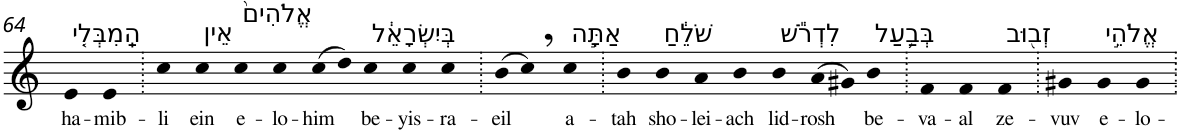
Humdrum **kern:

**kern	**text
*part1	*part1
*staff1	*staff1
*I"Piano	*
*I'Pno	*
!!LO:PB:g=z
*clefG2	*
*k[]	*
=64	=64
!LO:TX:a:t=הַֽמִבְּלִ֤י	!
!	!LO:LY:b
4e	ha-
!	!LO:LY:b
4e	-mib-
=65.	=65.
!	!LO:LY:b
4cc	-li
!LO:TX:a:t=אֵין	!
!	!LO:LY:b
4cc	ein
!LO:TX:a:t=אֱלֹהִים֙	!
!	!LO:LY:b
4cc	e-
!	!LO:LY:b
4cc	-lo-
!	!LO:LY:b
(>8cc	-him
8dd)	.
!LO:TX:a:t=בְּיִשְׂרָאֵ֔ל	!
!	!LO:LY:b
4cc	be-
!	!LO:LY:b
4cc	-yis-
!	!LO:LY:b
4cc	-ra-
=66.	=66.
!	!LO:LY:b
(>8b	-eil
8cc,)	.
!LO:TX:a:t=אַתָּ֣ה	!
!	!LO:LY:b
4cc	a-
=67.	=67.
!	!LO:LY:b
4b	-tah
!LO:TX:a:t=שֹׁלֵ֔חַ	!
!	!LO:LY:b
4b	sho-
!	!LO:LY:b
4a	-lei-
!	!LO:LY:b
4b	-ach
!LO:TX:a:t=לִדְרֹ֕שׁ	!
!	!LO:LY:b
4b	lid-
!	!LO:LY:b
(>8a	-rosh
8g#X)	.
!LO:TX:a:t=בְּבַ֥עַל	!
!	!LO:LY:b
4b	be-
=68.	=68.
!	!LO:LY:b
4f	-va-
!	!LO:LY:b
4f	-al
!LO:TX:a:t=זְב֖וּב	!
!	!LO:LY:b
4f	ze-
=69.	=69.
!	!LO:LY:b
4g#X	-vuv
!LO:TX:a:t=אֱלֹהֵ֣י	!
!	!LO:LY:b
4g#	e-
!	!LO:LY:b
4g#	-lo-
=.	=.
*-	*-
